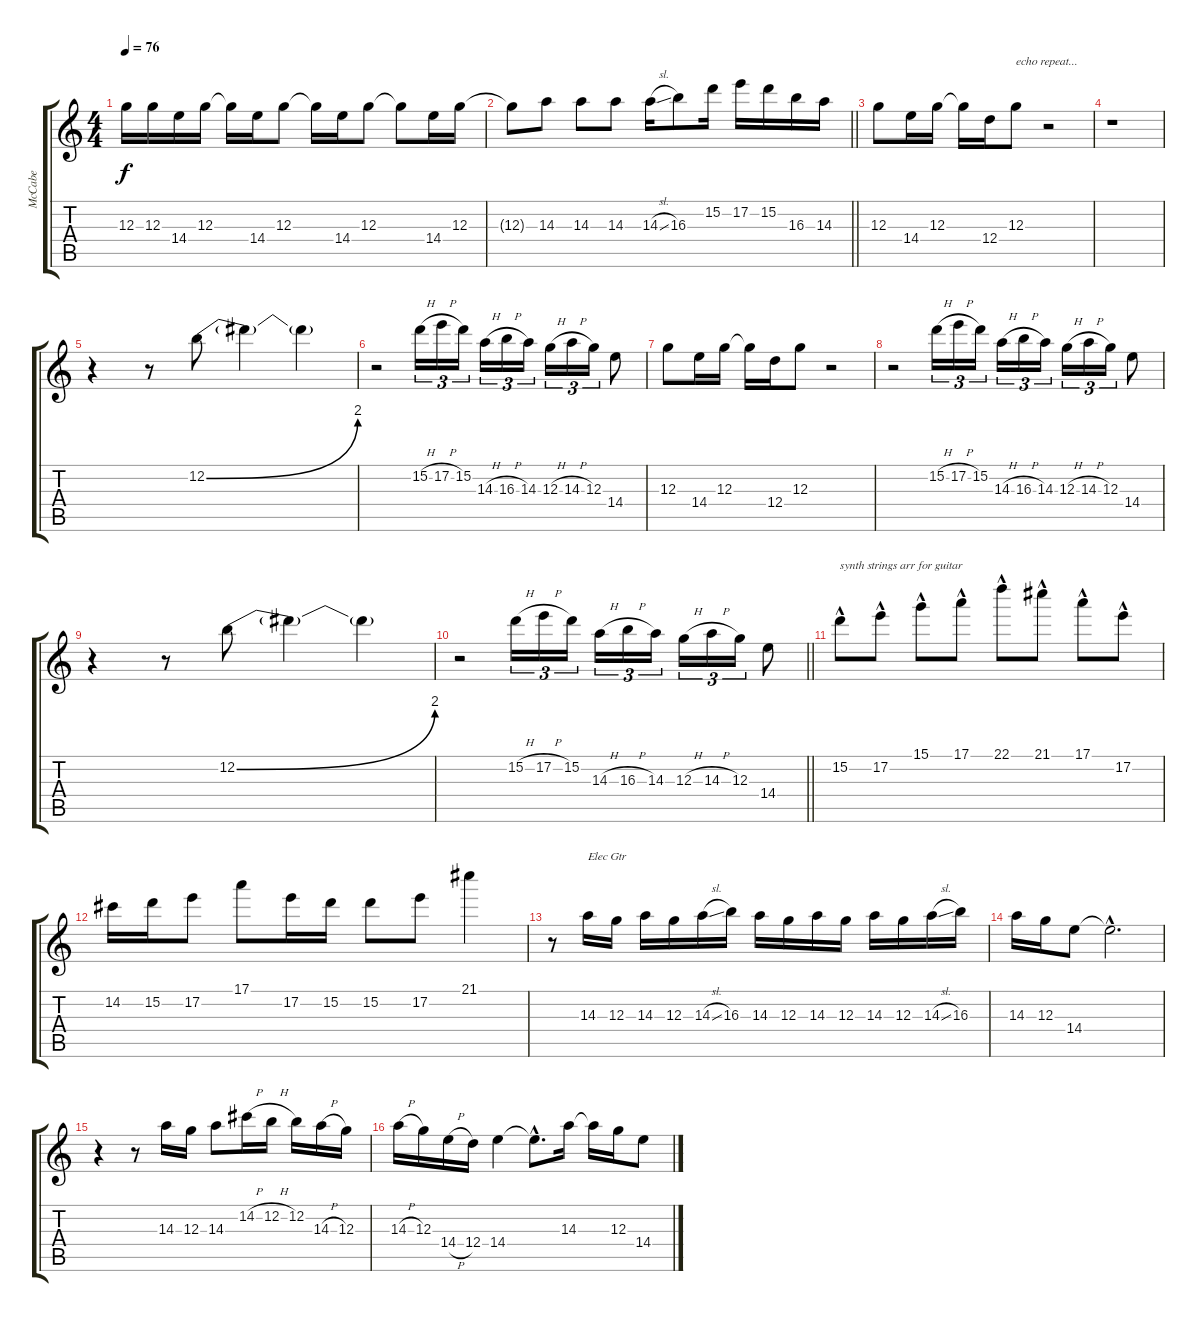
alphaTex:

\track ("McCabe" "McCabe") {instrument overdrivenguitar}
\staff {score tabs}
\tuning (E4 B3 G3 D3 A2 E2) {hide}
\ts (4 4)
\tempo 76
\clef g2
\ks c
12.3.16{dy f} 12.3.16 14.4.16 12.3.16 12.3{t}.16 14.4.16 12.3.8 12.3{t}.16 14.4.16 12.3.8 12.3{t}.8 14.4.16 12.3.16 |
\barLineRight lightlight
12.3{t}.8 14.3.8 14.3.8 14.3.8 14.3{sl}.16 16.3.8 15.2.16 17.2.16 15.2.16 16.3.16 14.3.16 |
12.3.8 14.4.16 12.3.16 12.3{t}.16 12.4.16 12.3.8{txt "echo repeat..."} r.2 |
r.1 |
r.4 r.8 12.2{be (bend 0 0 60 8)}.8 12.2{t}.4 12.2{t}.4 |
r.2 15.2{h}.16{tu (3 2)} 17.2{h}.16{tu (3 2)} 15.2.16{tu (3 2)} 14.3{h}.16{tu (3 2)} 16.3{h}.16{tu (3 2)} 14.3.16{tu (3 2)} 12.3{h}.16{tu (3 2)} 14.3{h}.16{tu (3 2)} 12.3.16{tu (3 2)} 14.4.8 |
12.3.8 14.4.16 12.3.16 12.3{t}.16 12.4.16 12.3.8 r.2 |
r.2 15.2{h}.16{tu (3 2)} 17.2{h}.16{tu (3 2)} 15.2.16{tu (3 2)} 14.3{h}.16{tu (3 2)} 16.3{h}.16{tu (3 2)} 14.3.16{tu (3 2)} 12.3{h}.16{tu (3 2)} 14.3{h}.16{tu (3 2)} 12.3.16{tu (3 2)} 14.4.8 |
r.4 r.8 12.2{be (bend 0 0 60 8)}.8 12.2{t}.4 12.2{t}.4 |
\barLineRight lightlight
r.2 15.2{h}.16{tu (3 2)} 17.2{h}.16{tu (3 2)} 15.2.16{tu (3 2)} 14.3{h}.16{tu (3 2)} 16.3{h}.16{tu (3 2)} 14.3.16{tu (3 2)} 12.3{h}.16{tu (3 2)} 14.3{h}.16{tu (3 2)} 12.3.16{tu (3 2)} 14.4.8 |
15.2{hac}.8{txt "synth strings arr for guitar"} 17.2{hac}.8 15.1{hac}.8 17.1{hac}.8 22.1{hac}.8 21.1{hac}.8 17.1{hac}.8 17.2{hac}.8 |
14.2.16 15.2.16 17.2.8 17.1.8 17.2.16 15.2.16 15.2.8 17.2.8 21.1.4 |
r.8 14.3.16{txt "Elec Gtr"} 12.3.16 14.3.16 12.3.16 14.3{sl}.16 16.3.16 14.3.16 12.3.16 14.3.16 12.3.16 14.3.16 12.3.16 14.3{sl}.16 16.3.16 |
14.3.16 12.3.16 14.4.8 14.4{hac t}.2{d} |
r.4 r.8 14.3.16 12.3.16 14.3.8 14.2{h}.16 12.2{h}.16 12.2.16 14.3{h}.16 12.3.16 |
14.3{h}.16 12.3.16 14.4{h}.16 12.4.16 14.4.4 14.4{hac t}.8{d} 14.3.16 14.3{t}.16 12.3.16 14.4.8
